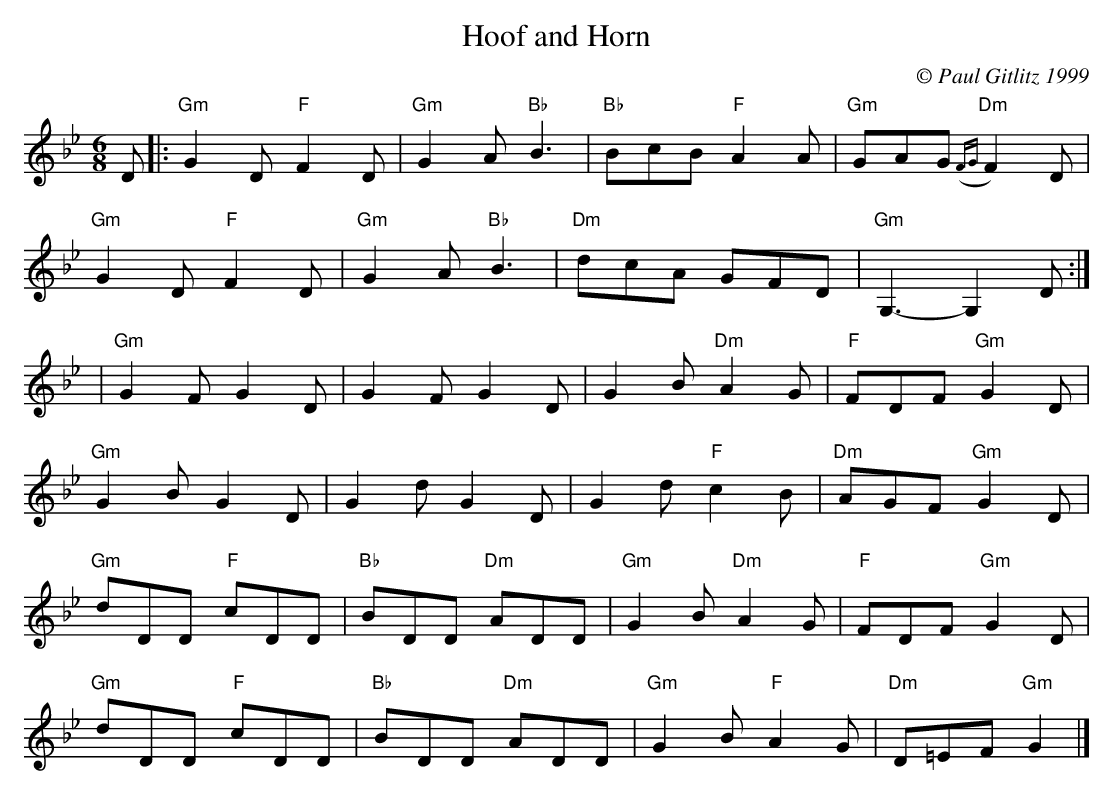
X:1
T:Hoof and Horn
M:6/8
L:1/8
C:© Paul Gitlitz 1999
K:Gm
D|:"Gm"G2D "F"F2D|"Gm"G2A "Bb"B3|"Bb"BcB "F"A2A|"Gm"GAG "Dm"({FG}F2)D|!
"Gm"G2D "F"F2D|"Gm"G2A "Bb"B3|"Dm"dcA GFD|"Gm"G,3-G,2D:|!
|"Gm"G2FG2D|G2FG2D|G2B"Dm"A2G|"F"FDF "Gm"G2D|!
"Gm"G2BG2D|G2dG2D|G2d "F"c2B|"Dm"AGF "Gm"G2D|!
"Gm"dDD "F"cDD|"Bb"BDD "Dm"ADD|"Gm"G2B"Dm"A2G|"F"FDF "Gm"G2D|!
"Gm"dDD "F"cDD|"Bb"BDD "Dm"ADD|"Gm"G2B"F"A2G|"Dm"D=EF "Gm"G2|]
